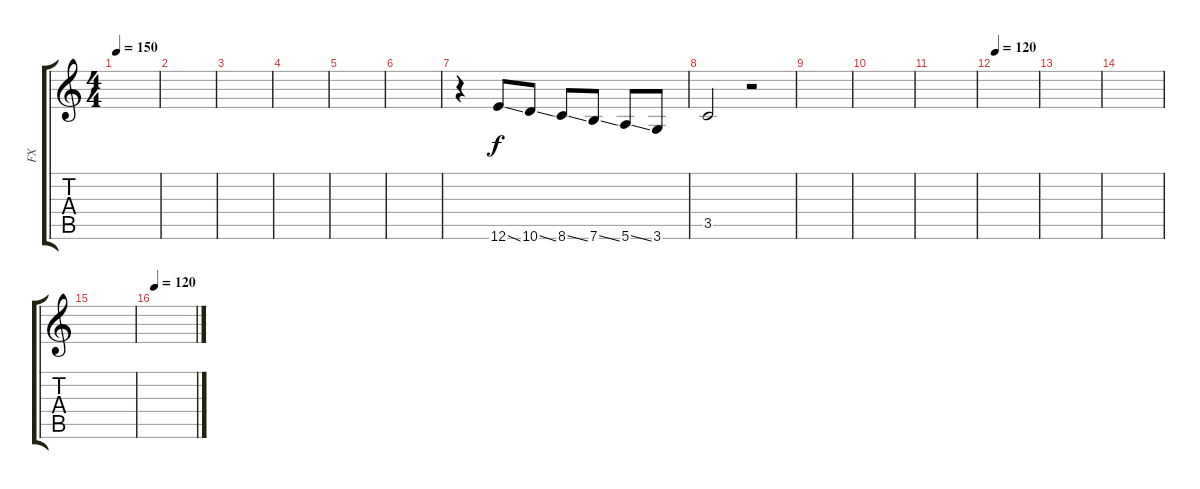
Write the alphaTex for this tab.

\track ("FX" "FX") {instrument distortionguitar}
\staff {score tabs}
\tuning (E4 B3 G3 D3 A2 E2) {hide}
\ts (4 4)
\tempo 150
\clef g2
\ks c
|
|
|
|
|
|
r.4{volume 16 instrument orchestrahit} 12.6{ss}.8 10.6{ss}.8 8.6{ss}.8 7.6{ss}.8 5.6{ss}.8 3.6.8 |
3.5.2 r.2 |
|
|
|
\tempo 120
|
|
|
|
\tempo 120
